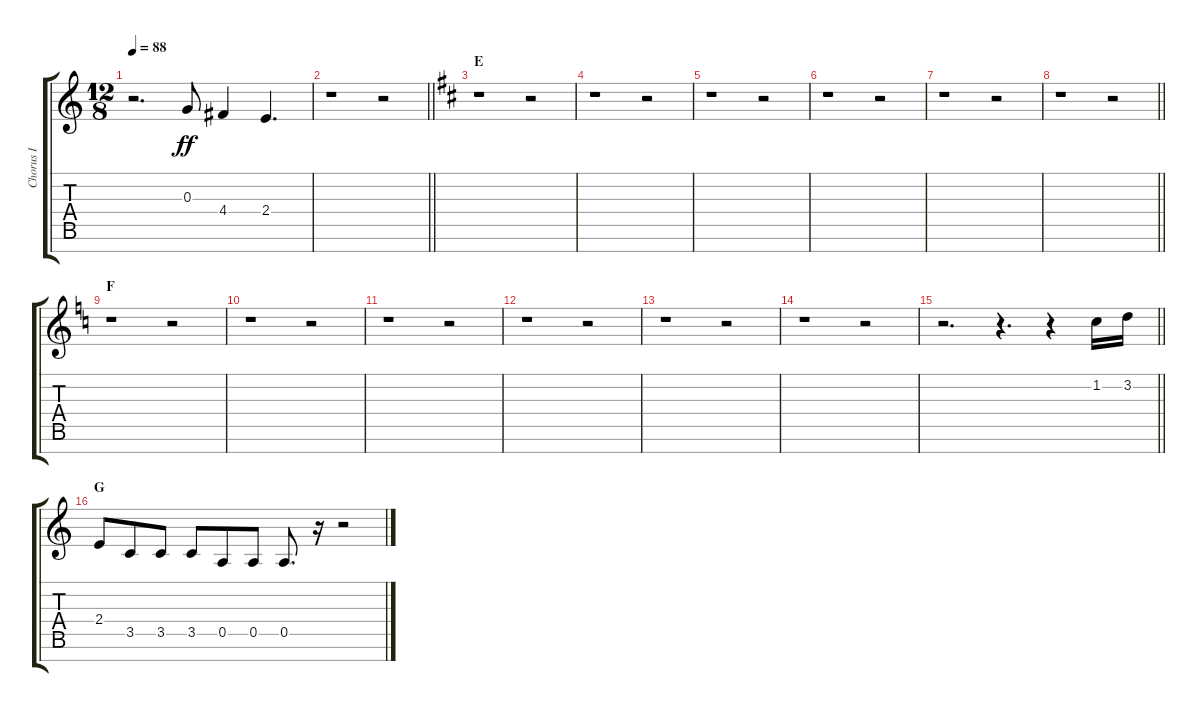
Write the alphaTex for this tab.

\track ("Chorus I" "Chorus I") {instrument voiceoohs}
\staff {score tabs}
\tuning (E5 B4 G4 D4 A3 E3 B2) {hide}
\ts (12 8)
\tempo 88
\clef g2
\ks c
r.2{d dy ff} 0.3.8 4.4.4 2.4.4{d} |
\barLineRight lightlight
r.1 r.2 |
\section ("" "E")
\ks d
r.1 r.2 |
r.1 r.2 |
r.1 r.2 |
r.1 r.2 |
r.1 r.2 |
\barLineRight lightlight
r.1 r.2 |
\section ("" "F")
\ks c
r.1 r.2 |
r.1 r.2 |
r.1 r.2 |
r.1 r.2 |
r.1 r.2 |
r.1 r.2 |
\barLineRight lightlight
r.2{d} r.4{d} r.4 1.2.16 3.2.16 |
\section ("" "G")
2.4.8 3.5.8 3.5.8 3.5.8 0.5.8 0.5.8 0.5.8{d} r.16 r.2
